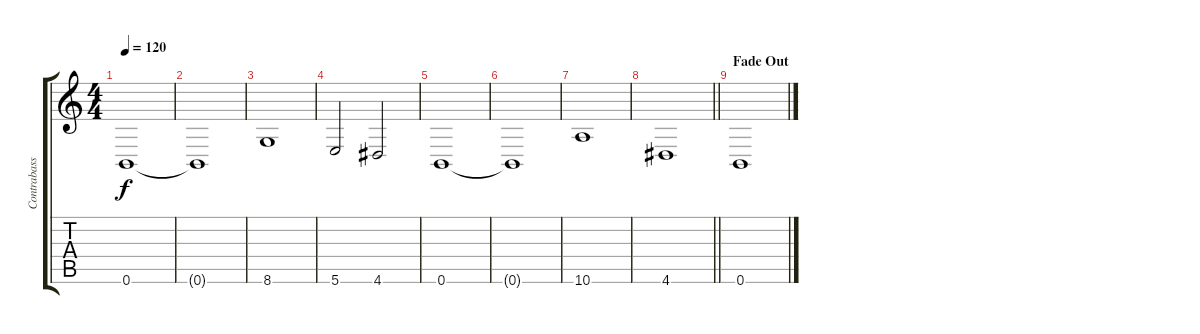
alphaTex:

\track ("Contrabass" "Contrabass") {instrument contrabass}
\staff {score tabs}
\tuning (Db4 Ab3 E3 B2 Gb2 B1) {hide}
\ts (4 4)
\tempo 120
\clef g2
\ks c
0.6.1{dy f} |
0.6{t}.1 |
8.6.1 |
5.6.2 4.6.2 |
0.6.1 |
0.6{t}.1 |
10.6.1 |
\barLineRight lightlight
4.6.1 |
\section ("" "Fade Out")
0.6.1
